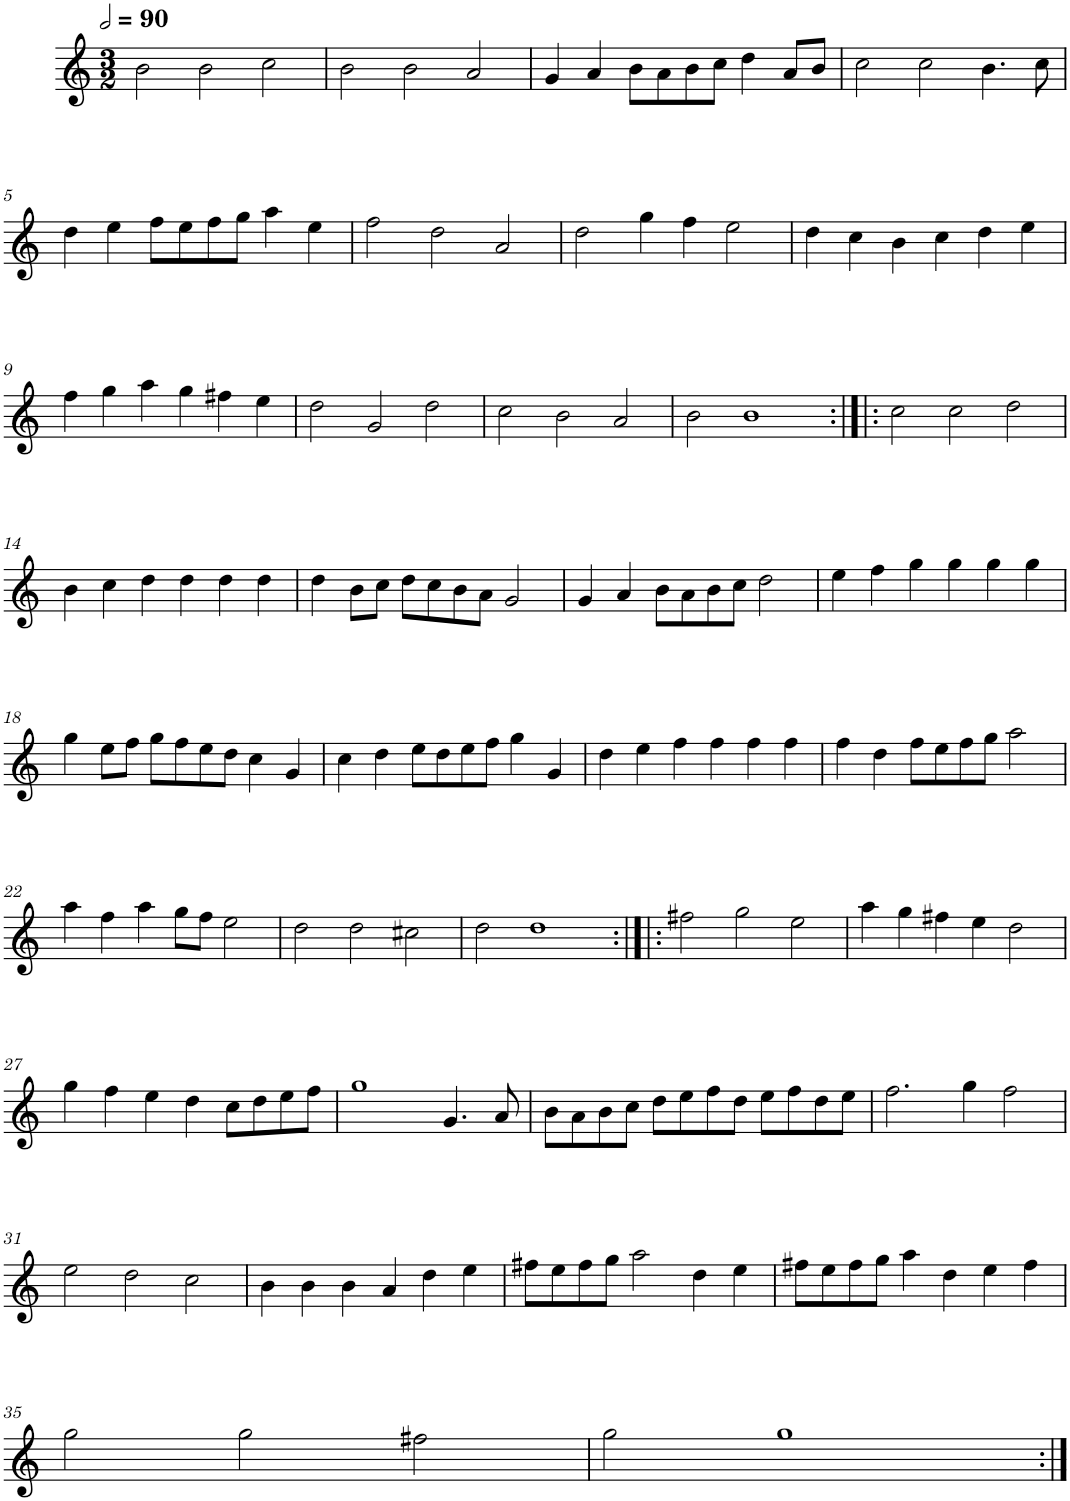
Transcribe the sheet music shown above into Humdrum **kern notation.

**kern
*part1
*staff1
*I"Cinq parties
*clefG2
*k[]
*M3/2
*MM180
=1
2b\
2b\
2cc\
=2
2b\
2b\
2a/
=3
4g/
4a/
8b\L
8a\
8b\
8cc\J
4dd\
8a/L
8b/J
=4
2cc\
2cc\
4.b\
8cc\
!!LO:LB:g=z
=5
4dd\
4ee\
8ff\L
8ee\
8ff\
8gg\J
4aa\
4ee\
=6
2ff\
2dd\
2a/
=7
2dd\
4gg\
4ff\
2ee\
=8
4dd\
4cc\
4b\
4cc\
4dd\
4ee\
!!LO:LB:g=z
=9
4ff\
4gg\
4aa\
4gg\
4ff#X\
4ee\
=10
2dd\
2g/
2dd\
=11
2cc\
2b\
2a/
=12
2b\
1b
=13:|!|:
2cc\
2cc\
2dd\
!!LO:LB:g=z
=14
4b\
4cc\
4dd\
4dd\
4dd\
4dd\
=15
4dd\
8b\L
8cc\J
8dd\L
8cc\
8b\
8a\J
2g/
=16
4g/
4a/
8b\L
8a\
8b\
8cc\J
2dd\
=17
4ee\
4ff\
4gg\
4gg\
4gg\
4gg\
!!LO:LB:g=z
=18
4gg\
8ee\L
8ff\J
8gg\L
8ff\
8ee\
8dd\J
4cc\
4g/
=19
4cc\
4dd\
8ee\L
8dd\
8ee\
8ff\J
4gg\
4g/
=20
4dd\
4ee\
4ff\
4ff\
4ff\
4ff\
=21
4ff\
4dd\
8ff\L
8ee\
8ff\
8gg\J
2aa\
!!LO:LB:g=z
=22
4aa\
4ff\
4aa\
8gg\L
8ff\J
2ee\
=23
2dd\
2dd\
2cc#X\
=24
2dd\
1dd
=25:|!|:
2ff#X\
2gg\
2ee\
=26
4aa\
4gg\
4ff#X\
4ee\
2dd\
!!LO:LB:g=z
=27
4gg\
4ff\
4ee\
4dd\
8cc\L
8dd\
8ee\
8ff\J
=28
1gg
4.g/
8a/
=29
8b\L
8a\
8b\
8cc\J
8dd\L
8ee\
8ff\
8dd\J
8ee\L
8ff\
8dd\
8ee\J
=30
2.ff\
4gg\
2ff\
!!LO:LB:g=z
=31
2ee\
2dd\
2cc\
=32
4b\
4b\
4b\
4a/
4dd\
4ee\
=33
8ff#X\L
8ee\
8ff#\
8gg\J
2aa\
4dd\
4ee\
=34
8ff#X\L
8ee\
8ff#\
8gg\J
4aa\
4dd\
4ee\
4ff#\
!!LO:LB:g=z
=35
2gg\
2gg\
2ff#X\
=36
2gg\
1gg
=:|!
*-
